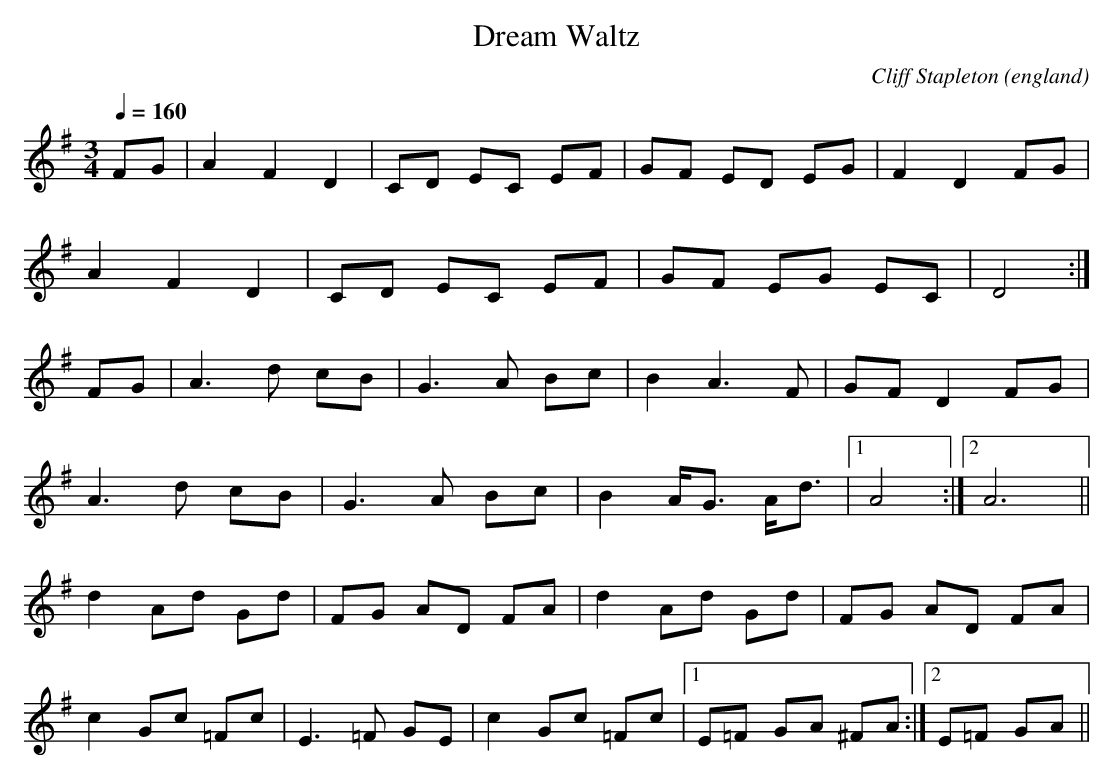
X:1
T:Dream Waltz
O:england
M:3/4
L:1/8
Q:1/4=160
C:Cliff Stapleton
K:G
FG|A2 F2 D2|CD EC EF|GF ED EG|F2 D2 FG|
A2 F2 D2|CD EC EF|GF EG EC|D4:|
FG|A3 d cB|G3 A Bc|B2 A3 F|GF D2 FG|
A3 d cB|G3 A Bc|B2 A<G A<d|[1A4:|[2A6||
d2 Ad Gd|FG AD FA|d2 Ad Gd|FG AD FA|
c2 Gc =Fc|E3 =F GE|c2 Gc =Fc|[1E=F GA ^FA:|[2E=F GA||
